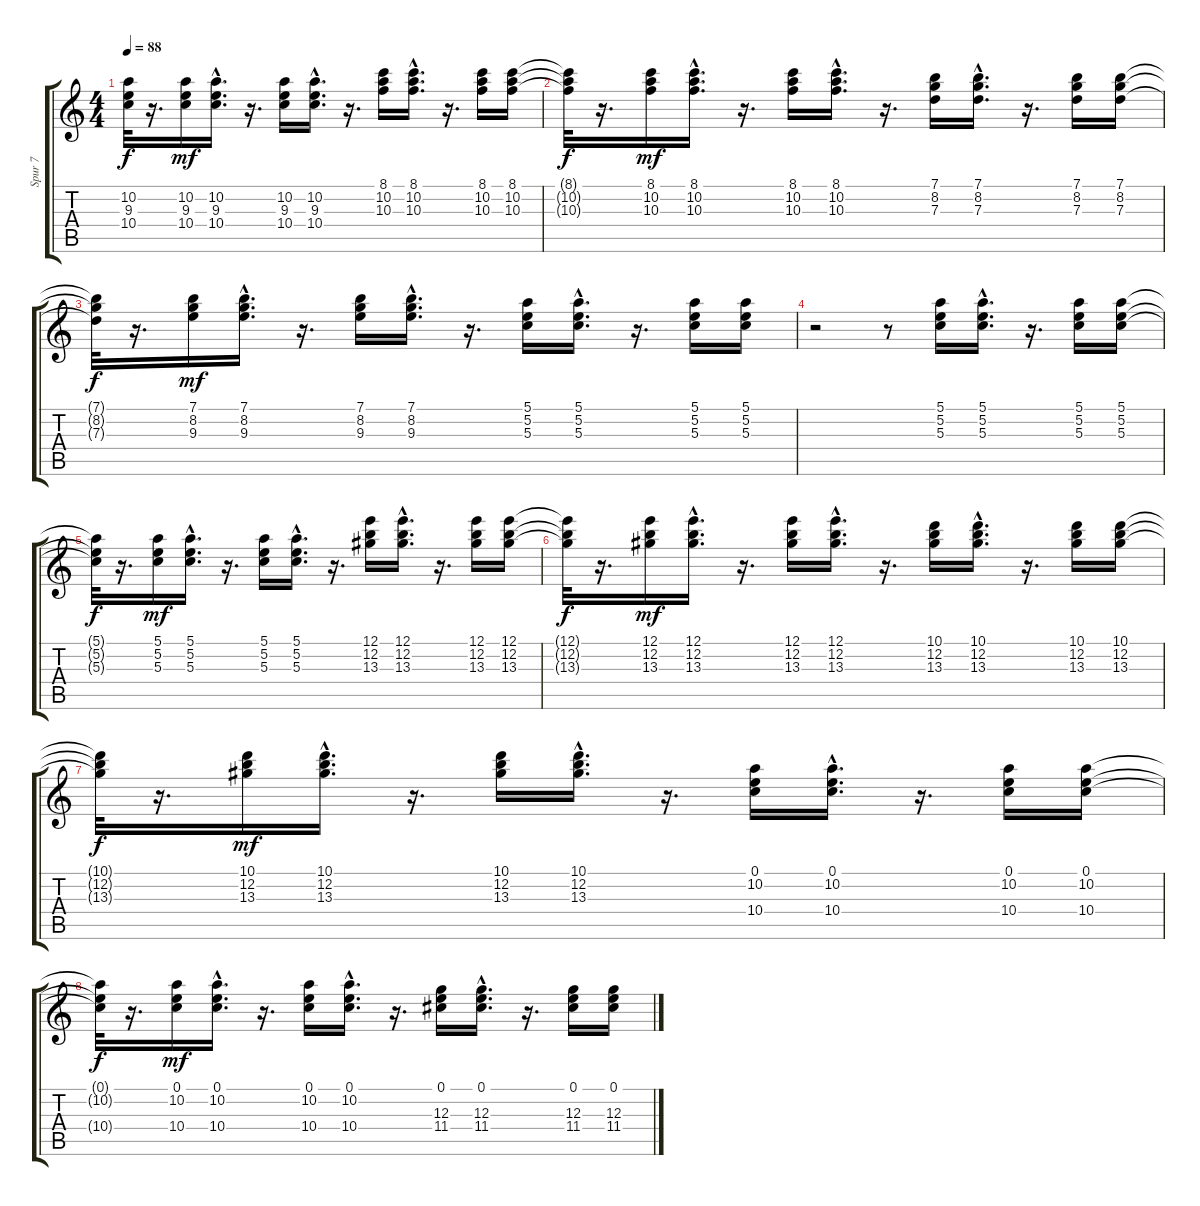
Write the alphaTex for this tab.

\track ("Spur 7" "Spur 7") {instrument acousticguitarsteel}
\staff {score tabs}
\tuning (E4 B3 G3 D3 A2 E2) {hide}
\ts (4 4)
\tempo 88
\clef g2
\ks c
(10.2{t} 9.3{t} 10.4{t}).32{dy f} r.16{d} (10.2 9.3 10.4).16{dy mf} (10.2{hac} 9.3{hac} 10.4{hac}).16{d} r.16{d} (10.2 9.3 10.4).16 (10.2{hac} 9.3{hac} 10.4{hac}).16{d} r.16{d} (8.1 10.2 10.3).16 (8.1{hac} 10.2{hac} 10.3{hac}).16{d} r.16{d} (8.1 10.2 10.3).16 (8.1 10.2 10.3).16 |
(8.1{t} 10.2{t} 10.3{t}).32{dy f} r.16{d} (8.1 10.2 10.3).16{dy mf} (8.1{hac} 10.2{hac} 10.3{hac}).16{d} r.16{d} (8.1 10.2 10.3).16 (8.1{hac} 10.2{hac} 10.3{hac}).16{d} r.16{d} (7.1 8.2 7.3).16 (7.1{hac} 8.2{hac} 7.3{hac}).16{d} r.16{d} (7.1 8.2 7.3).16 (7.1 8.2 7.3).16 |
(7.1{t} 8.2{t} 7.3{t}).32{dy f} r.16{d} (7.1 8.2 9.3).16{dy mf} (7.1{hac} 8.2{hac} 9.3{hac}).16{d} r.16{d} (7.1 8.2 9.3).16 (7.1{hac} 8.2{hac} 9.3{hac}).16{d} r.16{d} (5.1 5.2 5.3).16 (5.1{hac} 5.2{hac} 5.3{hac}).16{d} r.16{d} (5.1 5.2 5.3).16 (5.1 5.2 5.3).16 |
r.2 r.8 (5.1 5.2 5.3).16 (5.1{hac} 5.2{hac} 5.3{hac}).16{d} r.16{d} (5.1 5.2 5.3).16 (5.1 5.2 5.3).16 |
(5.1{t} 5.2{t} 5.3{t}).32{dy f} r.16{d} (5.1 5.2 5.3).16{dy mf} (5.1{hac} 5.2{hac} 5.3{hac}).16{d} r.16{d} (5.1 5.2 5.3).16 (5.1{hac} 5.2{hac} 5.3{hac}).16{d} r.16{d} (12.1 12.2 13.3).16 (12.1{hac} 12.2{hac} 13.3{hac}).16{d} r.16{d} (12.1 12.2 13.3).16 (12.1 12.2 13.3).16 |
(12.1{t} 12.2{t} 13.3{t}).32{dy f} r.16{d} (12.1 12.2 13.3).16{dy mf} (12.1{hac} 12.2{hac} 13.3{hac}).16{d} r.16{d} (12.1 12.2 13.3).16 (12.1{hac} 12.2{hac} 13.3{hac}).16{d} r.16{d} (10.1 12.2 13.3).16 (10.1{hac} 12.2{hac} 13.3{hac}).16{d} r.16{d} (10.1 12.2 13.3).16 (10.1 12.2 13.3).16 |
(10.1{t} 12.2{t} 13.3{t}).32{dy f} r.16{d} (10.1 12.2 13.3).16{dy mf} (10.1{hac} 12.2{hac} 13.3{hac}).16{d} r.16{d} (10.1 12.2 13.3).16 (10.1{hac} 12.2{hac} 13.3{hac}).16{d} r.16{d} (0.1 10.2 10.4).16 (0.1{hac} 10.2{hac} 10.4{hac}).16{d} r.16{d} (0.1 10.2 10.4).16 (0.1 10.2 10.4).16 |
(0.1{t} 10.2{t} 10.4{t}).32{dy f} r.16{d} (0.1 10.2 10.4).16{dy mf} (0.1{hac} 10.2{hac} 10.4{hac}).16{d} r.16{d} (0.1 10.2 10.4).16 (0.1{hac} 10.2{hac} 10.4{hac}).16{d} r.16{d} (0.1 12.3 11.4).16 (0.1{hac} 12.3{hac} 11.4{hac}).16{d} r.16{d} (0.1 12.3 11.4).16 (0.1 12.3 11.4).16
